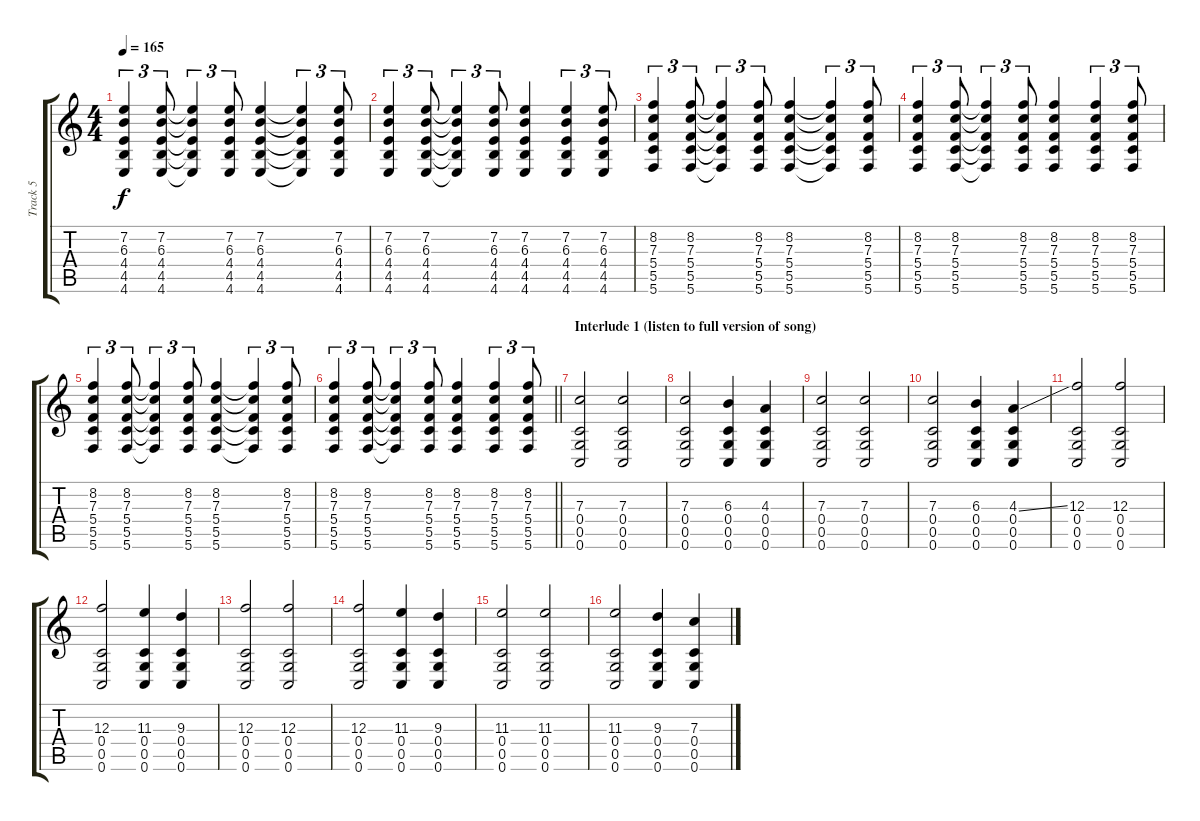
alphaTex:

\track ("Track 5" "Track 5") {instrument overdrivenguitar}
\staff {score tabs}
\tuning (D4 A3 F3 C3 G2 C2) {hide}
\ts (4 4)
\tempo 165
\clef g2
\ks c
(7.2 6.3 4.4 4.5 4.6).4{tu (3 2) dy f} (7.2 6.3 4.4 4.5 4.6).8{tu (3 2)} (7.2{t} 6.3{t} 4.4{t} 4.5{t} 4.6{t}).4{tu (3 2)} (7.2 6.3 4.4 4.5 4.6).8{tu (3 2)} (7.2 6.3 4.4 4.5 4.6).4 (7.2{t} 6.3{t} 4.4{t} 4.5{t} 4.6{t}).4{tu (3 2)} (7.2 6.3 4.4 4.5 4.6).8{tu (3 2)} |
(7.2 6.3 4.4 4.5 4.6).4{tu (3 2)} (7.2 6.3 4.4 4.5 4.6).8{tu (3 2)} (7.2{t} 6.3{t} 4.4{t} 4.5{t} 4.6{t}).4{tu (3 2)} (7.2 6.3 4.4 4.5 4.6).8{tu (3 2)} (7.2 6.3 4.4 4.5 4.6).4 (7.2 6.3 4.4 4.5 4.6).4{tu (3 2)} (7.2 6.3 4.4 4.5 4.6).8{tu (3 2)} |
(8.2 7.3 5.4 5.5 5.6).4{tu (3 2)} (8.2 7.3 5.4 5.5 5.6).8{tu (3 2)} (8.2{t} 7.3{t} 5.4{t} 5.5{t} 5.6{t}).4{tu (3 2)} (8.2 7.3 5.4 5.5 5.6).8{tu (3 2)} (8.2 7.3 5.4 5.5 5.6).4 (8.2{t} 7.3{t} 5.4{t} 5.5{t} 5.6{t}).4{tu (3 2)} (8.2 7.3 5.4 5.5 5.6).8{tu (3 2)} |
(8.2 7.3 5.4 5.5 5.6).4{tu (3 2)} (8.2 7.3 5.4 5.5 5.6).8{tu (3 2)} (8.2{t} 7.3{t} 5.4{t} 5.5{t} 5.6{t}).4{tu (3 2)} (8.2 7.3 5.4 5.5 5.6).8{tu (3 2)} (8.2 7.3 5.4 5.5 5.6).4 (8.2 7.3 5.4 5.5 5.6).4{tu (3 2)} (8.2 7.3 5.4 5.5 5.6).8{tu (3 2)} |
(8.2 7.3 5.4 5.5 5.6).4{tu (3 2)} (8.2 7.3 5.4 5.5 5.6).8{tu (3 2)} (8.2{t} 7.3{t} 5.4{t} 5.5{t} 5.6{t}).4{tu (3 2)} (8.2 7.3 5.4 5.5 5.6).8{tu (3 2)} (8.2 7.3 5.4 5.5 5.6).4 (8.2{t} 7.3{t} 5.4{t} 5.5{t} 5.6{t}).4{tu (3 2)} (8.2 7.3 5.4 5.5 5.6).8{tu (3 2)} |
\barLineRight lightlight
(8.2 7.3 5.4 5.5 5.6).4{tu (3 2)} (8.2 7.3 5.4 5.5 5.6).8{tu (3 2)} (8.2{t} 7.3{t} 5.4{t} 5.5{t} 5.6{t}).4{tu (3 2)} (8.2 7.3 5.4 5.5 5.6).8{tu (3 2)} (8.2 7.3 5.4 5.5 5.6).4 (8.2 7.3 5.4 5.5 5.6).4{tu (3 2)} (8.2 7.3 5.4 5.5 5.6).8{tu (3 2)} |
\section ("" "Interlude 1 (listen to full version of song)")
(7.3 0.4 0.5 0.6).2 (7.3 0.4 0.5 0.6).2 |
(7.3 0.4 0.5 0.6).2 (6.3 0.4 0.5 0.6).4 (4.3 0.4 0.5 0.6).4 |
(7.3 0.4 0.5 0.6).2 (7.3 0.4 0.5 0.6).2 |
(7.3 0.4 0.5 0.6).2 (6.3 0.4 0.5 0.6).4 (4.3{ss} 0.4 0.5 0.6).4 |
(12.3 0.4 0.5 0.6).2 (12.3 0.4 0.5 0.6).2 |
(12.3 0.4 0.5 0.6).2 (11.3 0.4 0.5 0.6).4 (9.3 0.4 0.5 0.6).4 |
(12.3 0.4 0.5 0.6).2 (12.3 0.4 0.5 0.6).2 |
(12.3 0.4 0.5 0.6).2 (11.3 0.4 0.5 0.6).4 (9.3 0.4 0.5 0.6).4 |
(11.3 0.4 0.5 0.6).2 (11.3 0.4 0.5 0.6).2 |
(11.3 0.4 0.5 0.6).2 (9.3 0.4 0.5 0.6).4 (7.3 0.4 0.5 0.6).4
